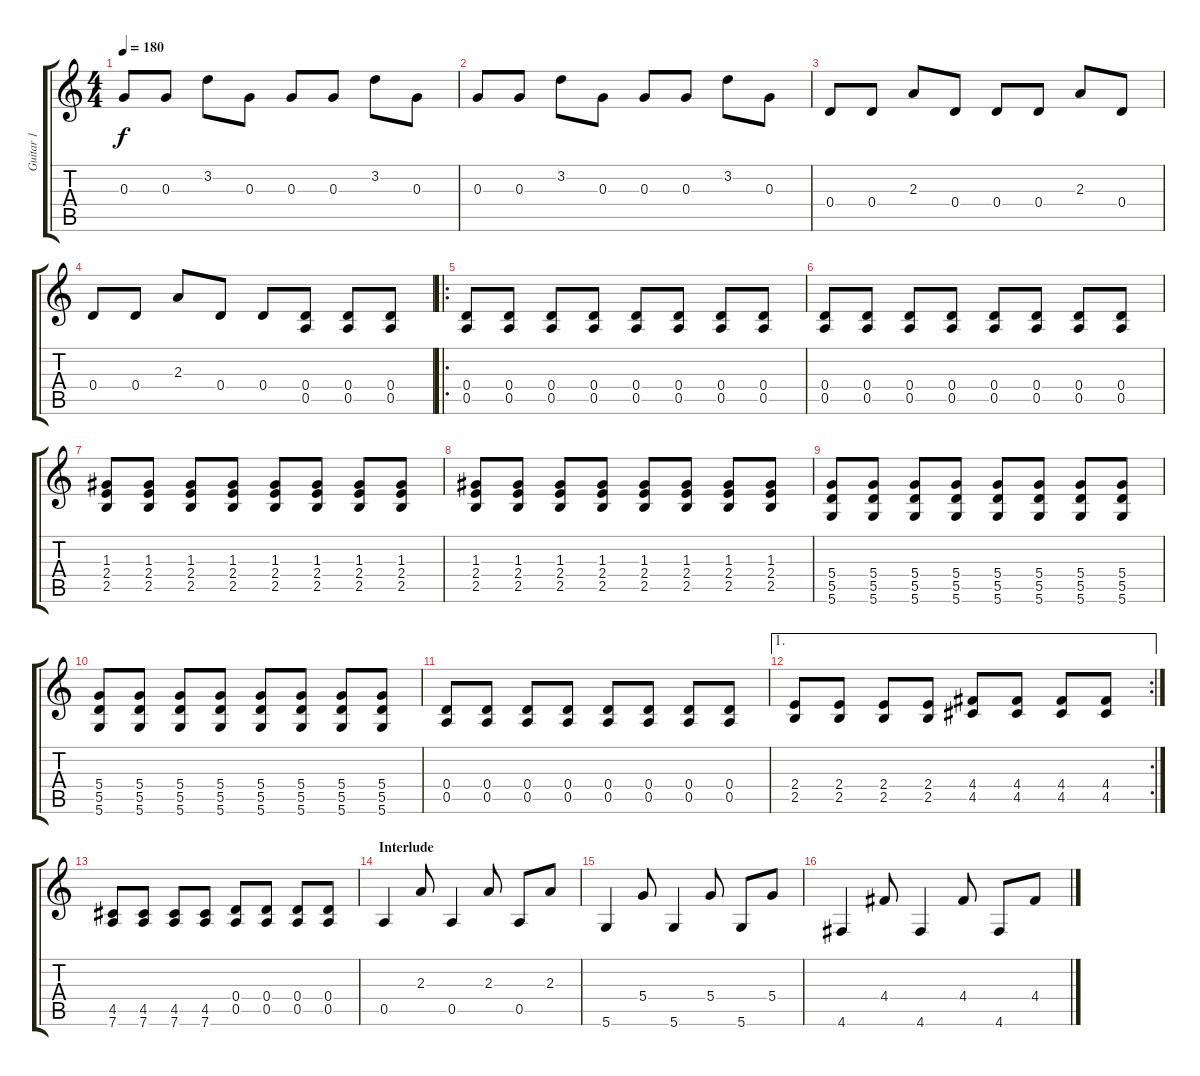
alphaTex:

\track ("Guitar 1" "Guitar 1") {instrument overdrivenguitar}
\staff {score tabs}
\tuning (E4 B3 G3 D3 A2 D2) {hide}
\ts (4 4)
\tempo 180
\clef g2
\ks c
0.3.8{dy f} 0.3.8 3.2.8 0.3.8 0.3.8 0.3.8 3.2.8 0.3.8 |
0.3.8 0.3.8 3.2.8 0.3.8 0.3.8 0.3.8 3.2.8 0.3.8 |
0.4.8 0.4.8 2.3.8 0.4.8 0.4.8 0.4.8 2.3.8 0.4.8 |
0.4.8 0.4.8 2.3.8 0.4.8 0.4.8 (0.4 0.5).8 (0.4 0.5).8 (0.4 0.5).8 |
\ro
(0.4 0.5).8 (0.4 0.5).8 (0.4 0.5).8 (0.4 0.5).8 (0.4 0.5).8 (0.4 0.5).8 (0.4 0.5).8 (0.4 0.5).8 |
(0.4 0.5).8 (0.4 0.5).8 (0.4 0.5).8 (0.4 0.5).8 (0.4 0.5).8 (0.4 0.5).8 (0.4 0.5).8 (0.4 0.5).8 |
(1.3 2.4 2.5).8 (1.3 2.4 2.5).8 (1.3 2.4 2.5).8 (1.3 2.4 2.5).8 (1.3 2.4 2.5).8 (1.3 2.4 2.5).8 (1.3 2.4 2.5).8 (1.3 2.4 2.5).8 |
(1.3 2.4 2.5).8 (1.3 2.4 2.5).8 (1.3 2.4 2.5).8 (1.3 2.4 2.5).8 (1.3 2.4 2.5).8 (1.3 2.4 2.5).8 (1.3 2.4 2.5).8 (1.3 2.4 2.5).8 |
(5.4 5.5 5.6).8 (5.4 5.5 5.6).8 (5.4 5.5 5.6).8 (5.4 5.5 5.6).8 (5.4 5.5 5.6).8 (5.4 5.5 5.6).8 (5.4 5.5 5.6).8 (5.4 5.5 5.6).8 |
(5.4 5.5 5.6).8 (5.4 5.5 5.6).8 (5.4 5.5 5.6).8 (5.4 5.5 5.6).8 (5.4 5.5 5.6).8 (5.4 5.5 5.6).8 (5.4 5.5 5.6).8 (5.4 5.5 5.6).8 |
(0.4 0.5).8 (0.4 0.5).8 (0.4 0.5).8 (0.4 0.5).8 (0.4 0.5).8 (0.4 0.5).8 (0.4 0.5).8 (0.4 0.5).8 |
\ae 1
\rc 2
(2.4 2.5).8 (2.4 2.5).8 (2.4 2.5).8 (2.4 2.5).8 (4.4 4.5).8 (4.4 4.5).8 (4.4 4.5).8 (4.4 4.5).8 |
(4.5 7.6).8 (4.5 7.6).8 (4.5 7.6).8 (4.5 7.6).8 (0.4 0.5).8 (0.4 0.5).8 (0.4 0.5).8 (0.4 0.5).8 |
\section ("" "Interlude")
0.5.4{instrument electricguitarclean} 2.3.8 0.5.4 2.3.8 0.5.8 2.3.8 |
5.6.4 5.4.8 5.6.4 5.4.8 5.6.8 5.4.8 |
4.6.4 4.4.8 4.6.4 4.4.8 4.6.8 4.4.8
